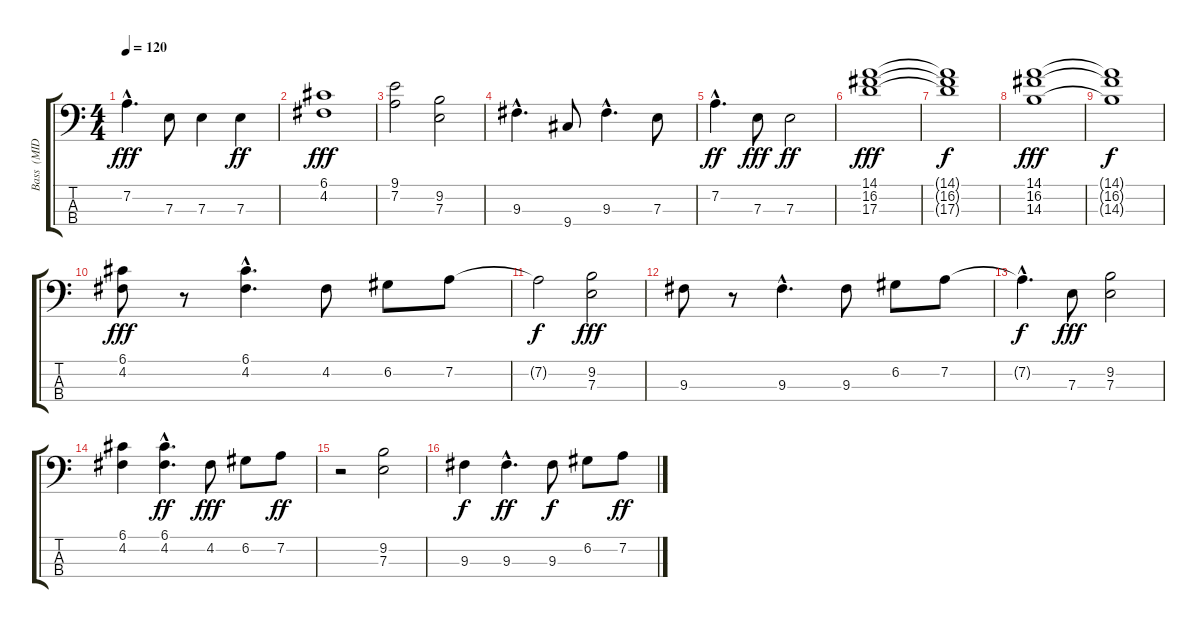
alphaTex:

\track ("Bass  (MIDI)" "Bass  (MID") {instrument synthbass2}
\staff {score tabs}
\tuning (G2 D2 A1 E1) {hide}
\ts (4 4)
\tempo 120
\clef f4
\ks c
7.2{hac}.4{d dy fff} 7.3.8 7.3.4 7.3.4{dy ff} |
(6.1 4.2).1{dy fff} |
(9.1 7.2).2 (9.2 7.3).2 |
9.3{hac}.4{d} 9.4.8 9.3{hac}.4{d} 7.3.8 |
7.2{hac}.4{d dy ff} 7.3.8{dy fff} 7.3.2{dy ff} |
(14.1 16.2 17.3).1{dy fff} |
(14.1{t} 16.2{t} 17.3{t}).1{dy f} |
(14.1 16.2 14.3).1{dy fff} |
(14.1{t} 16.2{t} 14.3{t}).1{dy f} |
(6.1 4.2).8{dy fff} r.8 (6.1{hac} 4.2{hac}).4{d} 4.2.8 6.2.8 7.2.8 |
7.2{t}.2{dy f} (9.2 7.3).2{dy fff} |
9.3.8 r.8 9.3{hac}.4{d} 9.3.8 6.2.8 7.2.8 |
7.2{hac t}.4{d dy f} 7.3.8{dy fff} (9.2 7.3).2 |
(6.1 4.2).4 (6.1{hac} 4.2{hac}).4{d dy ff} 4.2.8{dy fff} 6.2.8 7.2.8{dy ff} |
r.2 (9.2 7.3).2 |
9.3.4{dy f} 9.3{hac}.4{d dy ff} 9.3.8{dy f} 6.2.8 7.2.8{dy ff}
